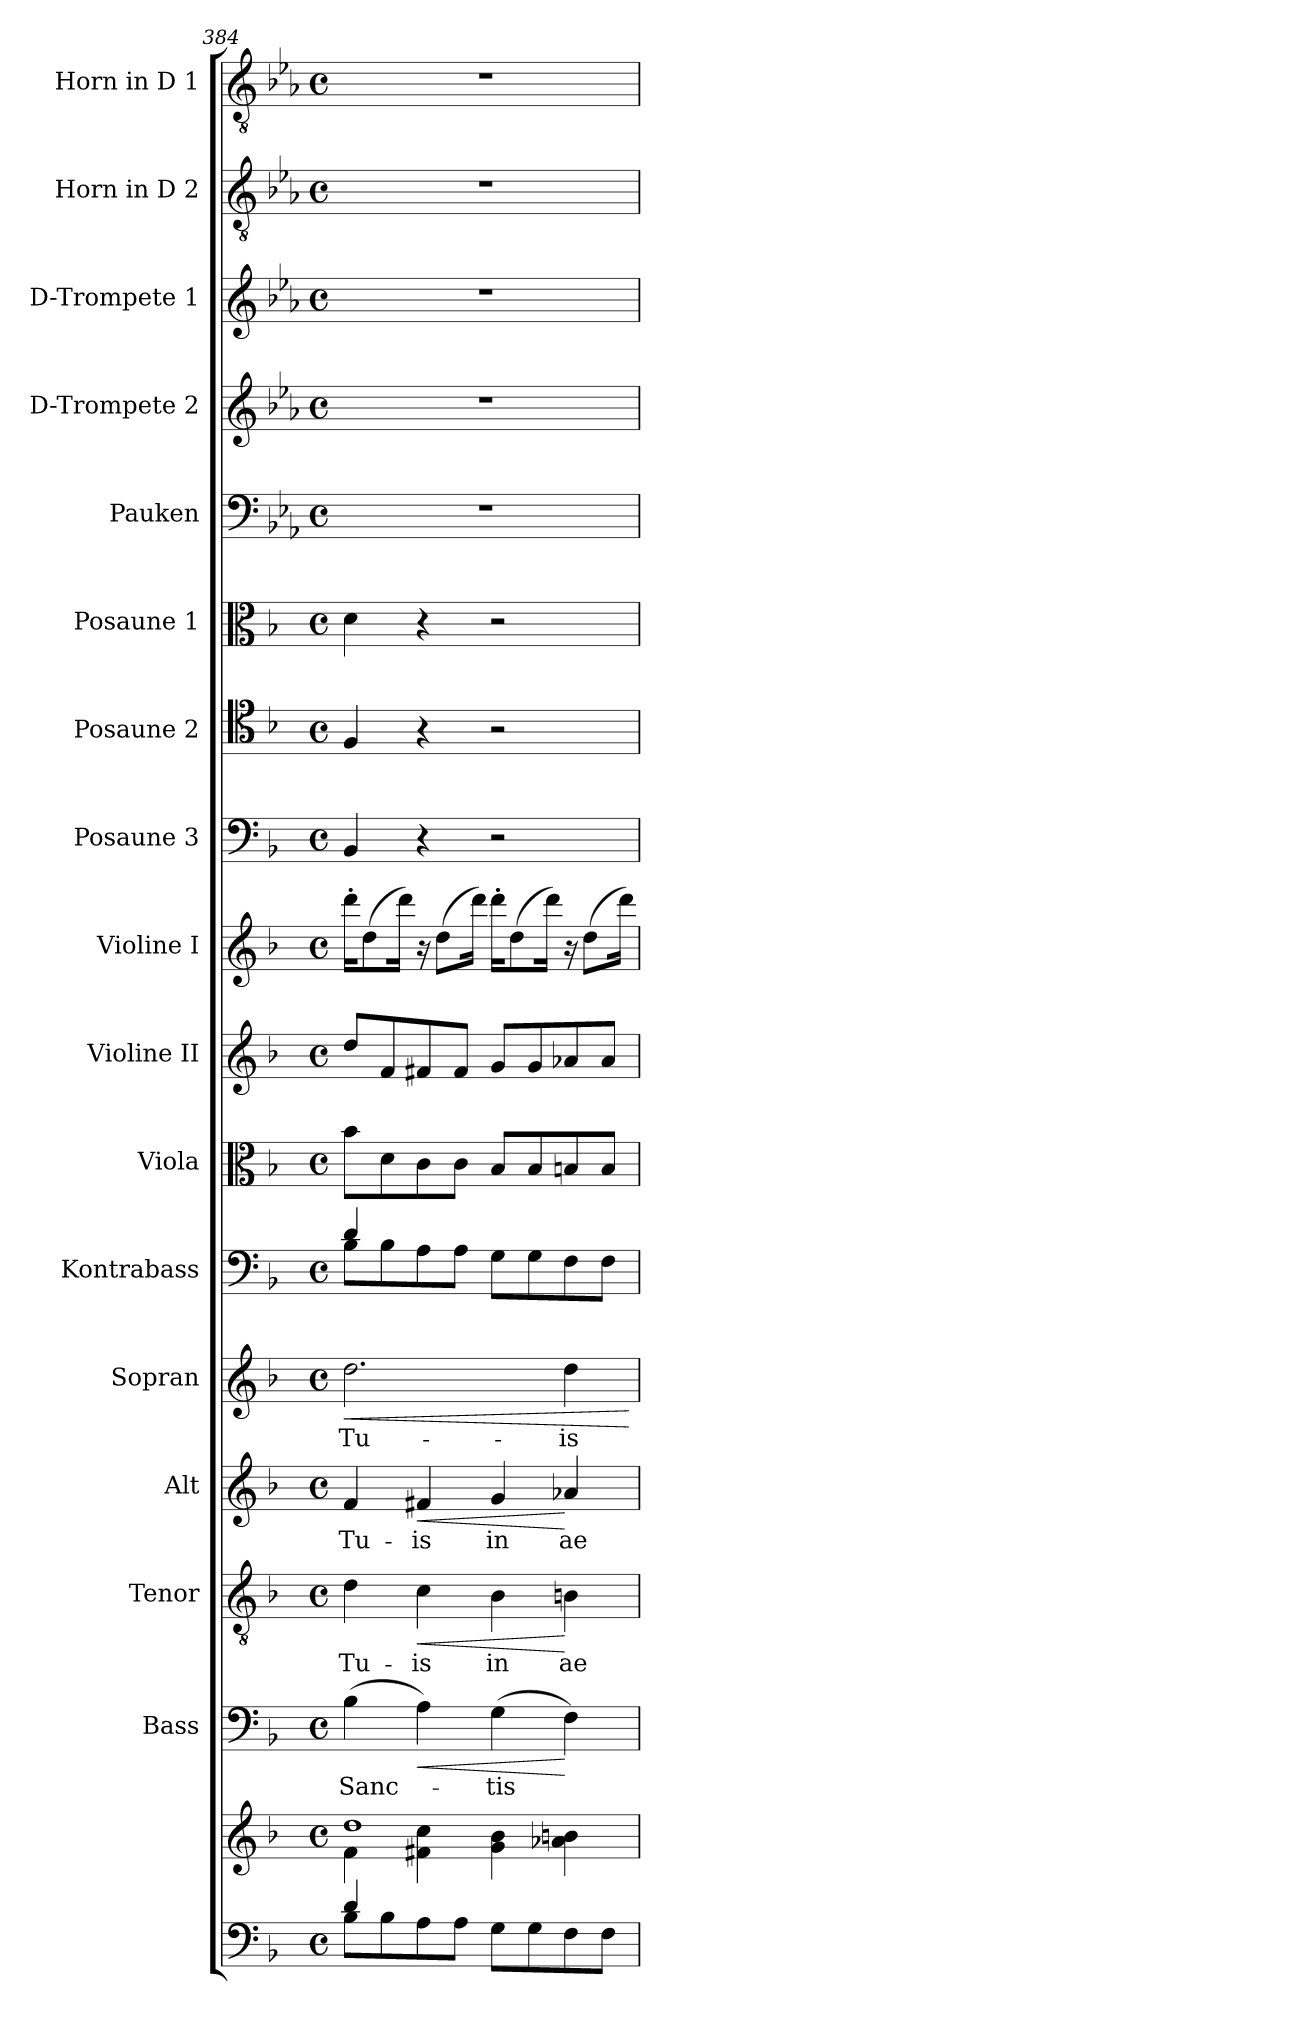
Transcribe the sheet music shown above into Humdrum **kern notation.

**kern	**kern	**kern	**text	**dynam	**kern	**text	**dynam	**kern	**text	**dynam	**kern	**text	**dynam	**kern	**kern	**kern	**kern	**kern	**kern	**kern	**kern	**kern	**kern	**kern	**kern
*part17	*part17	*part16	*part16	*part16	*part15	*part15	*part15	*part14	*part14	*part14	*part13	*part13	*part13	*part12	*part11	*part10	*part9	*part8	*part7	*part6	*part5	*part4	*part3	*part2	*part1
*staff18	*staff17	*staff16	*staff16	*staff16	*staff15	*staff15	*staff15	*staff14	*staff14	*staff14	*staff13	*staff13	*staff13	*staff12	*staff11	*staff10	*staff9	*staff8	*staff7	*staff6	*staff5	*staff4	*staff3	*staff2	*staff1
*	*	*I"Bass	*	*	*I"Tenor	*	*	*I"Alt	*	*	*I"Sopran	*	*	*I"Kontrabass	*I"Viola	*I"Violine II	*I"Violine I	*I"Posaune 3	*I"Posaune 2	*I"Posaune 1	*I"Pauken	*I"D-Trompete 2	*I"D-Trompete 1	*I"Horn in D 2	*I"Horn in D 1
*	*	*I'B.	*	*	*I'T.	*	*	*I'A.	*	*	*I'S.	*	*	*I'Kb.	*I'Vla.	*I'Vl. II	*I'Vl. I	*I'Pos. 3	*I'Pos. 2	*I'Pos. 1	*I'Pk.	*I'D Trp. 2	*I'D Trp. 1	*I'Hrn. 2	*I'Hrn. 1
!!LO:PB:g=z
*clefF4	*clefG2	*clefF4	*	*	*clefGv2	*	*	*clefG2	*	*	*clefG2	*	*	*clefF4	*clefC3	*clefG2	*clefG2	*clefF4	*clefC4	*clefC3	*clefF4	*clefG2	*clefG2	*clefGv2	*clefGv2
*	*	*	*	*	*	*	*	*	*	*	*	*	*	*ITrd7c12	*	*	*	*	*	*	*ITrd-1c-2	*ITrd-1c-2	*ITrd-1c-2	*ITrd-1c-2	*ITrd-1c-2
*k[b-]	*k[b-]	*k[b-]	*	*	*k[b-]	*	*	*k[b-]	*	*	*k[b-]	*	*	*k[b-]	*k[b-]	*k[b-]	*k[b-]	*k[b-]	*k[b-]	*k[b-]	*k[b-]	*k[b-]	*k[b-]	*k[b-]	*k[b-]
*F:	*F:	*F:	*	*	*F:	*	*	*F:	*	*	*F:	*	*	*F:	*F:	*F:	*F:	*F:	*F:	*F:	*F:	*F:	*F:	*F:	*F:
*M4/4	*M4/4	*M4/4	*	*	*M4/4	*	*	*M4/4	*	*	*M4/4	*	*	*M4/4	*M4/4	*M4/4	*M4/4	*M4/4	*M4/4	*M4/4	*M4/4	*M4/4	*M4/4	*M4/4	*M4/4
*met(c)	*met(c)	*met(c)	*	*	*met(c)	*	*	*met(c)	*	*	*met(c)	*	*	*met(c)	*met(c)	*met(c)	*met(c)	*met(c)	*met(c)	*met(c)	*met(c)	*met(c)	*met(c)	*met(c)	*met(c)
=384	=384	=384	=384	=384	=384	=384	=384	=384	=384	=384	=384	=384	=384	=384	=384	=384	=384	=384	=384	=384	=384	=384	=384	=384	=384
*^	*^	*	*	*	*	*	*	*	*	*	*	*	*	*	*	*	*	*	*	*	*	*	*	*	*
!	!	!	!	!	!LO:LY:b	!	!	!LO:LY:b	!	!	!LO:LY:b	!	!	!LO:LY:b	!LO:HP:b	!	!	!	!	!	!	!	!	!	!	!	!
*	*	*	*	*	*	*	*	*	*	*	*	*	*	*	*	*^	*	*	*	*	*	*	*	*	*	*	*
4d/	8B-\L	1dd	4f\	(>4B-\	Sanc-	.	4d\	Tu-	.	4f/	Tu-	.	2.dd\	Tu-	<	4D/	8BB-\L	8b-\L	8dd/L	16ddd'>\KL	4BB-/	4F/	4d\	1r	1r	1r	1r	1r
.	.	.	.	.	.	.	.	.	.	.	.	.	.	.	.	.	.	.	.	(>8dd\	.	.	.	.	.	.	.	.
.	8B-\	.	.	.	.	.	.	.	.	.	.	.	.	.	.	.	8BB-\	8d\	8f/	.	.	.	.	.	.	.	.	.
.	.	.	.	.	.	.	.	.	.	.	.	.	.	.	.	.	.	.	.	16ddd\Jk)	.	.	.	.	.	.	.	.
!	!	!	!	!	!	!LO:HP:b	!	!LO:LY:b	!LO:HP:b	!	!LO:LY:b	!LO:HP:b	!	!	!	!	!	!	!	!	!	!	!	!	!	!	!	!
2.ryy	8A\	.	4f#X\ 4cc\	4A\)	.	<	4c\	-is	<	4f#X/	-is	<	.	.	.	2.ryy	8AA\	8c\	8f#X/	16r	4r	4r	4r	.	.	.	.	.
.	.	.	.	.	.	.	.	.	.	.	.	.	.	.	.	.	.	.	.	(>8dd\L	.	.	.	.	.	.	.	.
.	8A\J	.	.	.	.	.	.	.	.	.	.	.	.	.	.	.	8AA\J	8c\J	8f#/J	.	.	.	.	.	.	.	.	.
.	.	.	.	.	.	.	.	.	.	.	.	.	.	.	.	.	.	.	.	16ddd\Jk)	.	.	.	.	.	.	.	.
!	!	!	!	!	!LO:LY:b	!	!	!LO:LY:b	!	!	!LO:LY:b	!	!	!	!	!	!	!	!	!	!	!	!	!	!	!	!	!
.	8G\L	.	4g\ 4b-\	(>4G\	-tis	.	4B-\	in	.	4g/	in	.	.	.	.	.	8GG\L	8B-/L	8g/L	16ddd'>\KL	2r	2r	2r	.	.	.	.	.
.	.	.	.	.	.	.	.	.	.	.	.	.	.	.	.	.	.	.	.	(>8dd\	.	.	.	.	.	.	.	.
.	8G\	.	.	.	.	.	.	.	.	.	.	.	.	.	.	.	8GG\	8B-/	8g/	.	.	.	.	.	.	.	.	.
.	.	.	.	.	.	.	.	.	.	.	.	.	.	.	.	.	.	.	.	16ddd\Jk)	.	.	.	.	.	.	.	.
!	!	!	!	!	!	!	!	!LO:LY:b	!	!	!LO:LY:b	!	!	!LO:LY:b	!	!	!	!	!	!	!	!	!	!	!	!	!	!
.	8F\	.	4a-X\ 4bn\	4F\)	.	[	4Bn\	ae-	[	4a-X/	ae-	[	4dd\	-is	.	.	8FF\	8Bn/	8a-X/	16r	.	.	.	.	.	.	.	.
.	.	.	.	.	.	.	.	.	.	.	.	.	.	.	.	.	.	.	.	(>8dd\L	.	.	.	.	.	.	.	.
.	8F\J	.	.	.	.	.	.	.	.	.	.	.	.	.	.	.	8FF\J	8B/J	8a-/J	.	.	.	.	.	.	.	.	.
.	.	.	.	.	.	.	.	.	.	.	.	.	.	.	.	.	.	.	.	16ddd\Jk)	.	.	.	.	.	.	.	.
*v	*v	*	*	*	*	*	*	*	*	*	*	*	*	*	*	*v	*v	*	*	*	*	*	*	*	*	*	*	*
*	*v	*v	*	*	*	*	*	*	*	*	*	*	*	*	*	*	*	*	*	*	*	*	*	*	*	*
.	.	.	.	.	.	.	.	.	.	.	.	.	[	.	.	.	.	.	.	.	.	.	.	.	.
=	=	=	=	=	=	=	=	=	=	=	=	=	=	=	=	=	=	=	=	=	=	=	=	=	=
*-	*-	*-	*-	*-	*-	*-	*-	*-	*-	*-	*-	*-	*-	*-	*-	*-	*-	*-	*-	*-	*-	*-	*-	*-	*-
